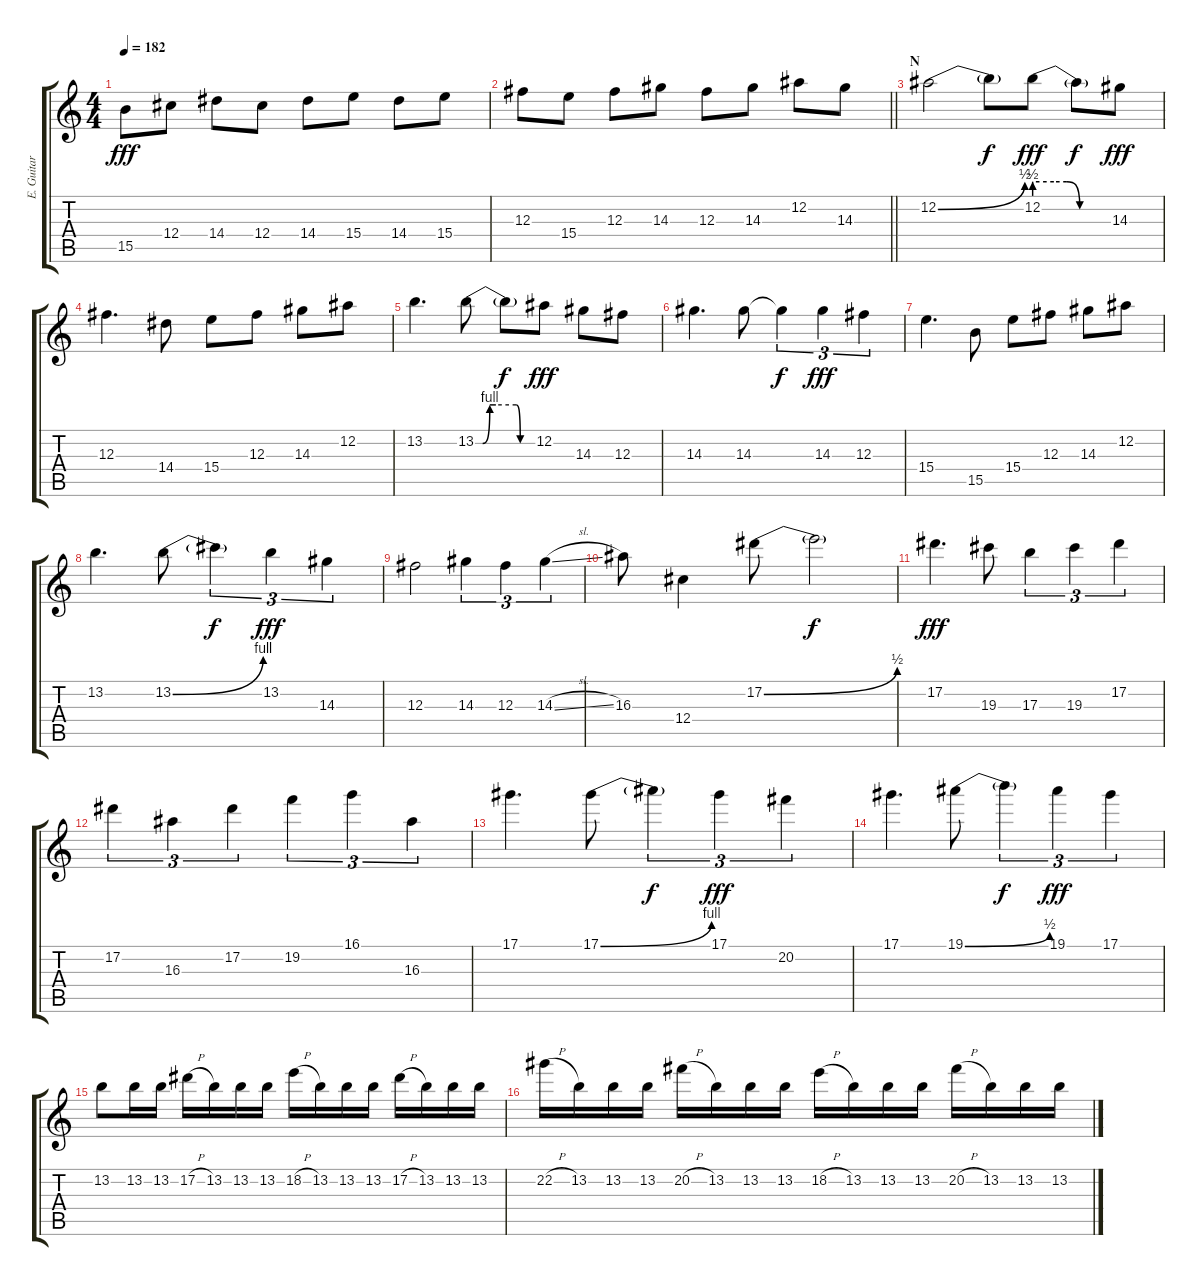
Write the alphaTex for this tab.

\track ("E. Guitar I" "E. Guitar ") {instrument overdrivenguitar}
\staff {score tabs}
\tuning (Eb4 Bb3 Gb3 Db3 Ab2 Eb2) {hide}
\ts (4 4)
\tempo 182
\clef g2
\ks c
15.5.8{dy fff} 12.4.8 14.4.8 12.4.8 14.4.8 15.4.8 14.4.8 15.4.8 |
\barLineRight lightlight
12.3.8 15.4.8 12.3.8 14.3.8 12.3.8 14.3.8 12.2.8 14.3.8 |
\section ("" "N")
12.2{be (bend 0 0 60 2)}.2 12.2{t}.8{dy f} 12.2{be (custom 0 2 15 2 25 2 35 0 60 0)}.8{dy fff} 12.2{t}.8{dy f} 14.3.8{dy fff} |
12.3.4{d} 14.4.8 15.4.8 12.3.8 14.3.8 12.2.8 |
13.2.4{d} 13.2{be (custom 0 0 7 0 14 4 20 4 40 4 44 0 60 0)}.8 13.2{t}.8{dy f} 12.2.8{dy fff} 14.3.8 12.3.8 |
14.3.4{d} 14.3.8 14.3{t}.4{tu (3 2) dy f} 14.3.4{tu (3 2) dy fff} 12.3.4{tu (3 2)} |
15.4.4{d} 15.5.8 15.4.8 12.3.8 14.3.8 12.2.8 |
13.2.4{d} 13.2{be (bend 0 0 60 4)}.8 13.2{t}.4{tu (3 2) dy f} 13.2.4{tu (3 2) dy fff} 14.3.4{tu (3 2)} |
12.3.2 14.3.4{tu (3 2)} 12.3.4{tu (3 2)} 14.3{sl}.4{tu (3 2)} |
16.3.8 12.4.4 17.2{be (bend 0 0 60 2)}.8 17.2{t}.2{dy f} |
17.2.4{d dy fff} 19.3.8 17.3.4{tu (3 2)} 19.3.4{tu (3 2)} 17.2.4{tu (3 2)} |
17.2.4{tu (3 2)} 16.3.4{tu (3 2)} 17.2.4{tu (3 2)} 19.2.4{tu (3 2)} 16.1.4{tu (3 2)} 16.3.4{tu (3 2)} |
17.1.4{d} 17.1{be (bend 0 0 60 4)}.8 17.1{t}.4{tu (3 2) dy f} 17.1.4{tu (3 2) dy fff} 20.2.4{tu (3 2)} |
17.1.4{d} 19.1{be (bend 0 0 60 2)}.8 19.1{t}.4{tu (3 2) dy f} 19.1.4{tu (3 2) dy fff} 17.1.4{tu (3 2)} |
13.2.8 13.2.16 13.2.16 17.2{h}.16 13.2.16 13.2.16 13.2.16 18.2{h}.16 13.2.16 13.2.16 13.2.16 17.2{h}.16 13.2.16 13.2.16 13.2.16 |
22.2{h}.16 13.2.16 13.2.16 13.2.16 20.2{h}.16 13.2.16 13.2.16 13.2.16 18.2{h}.16 13.2.16 13.2.16 13.2.16 20.2{h}.16 13.2.16 13.2.16 13.2.16
